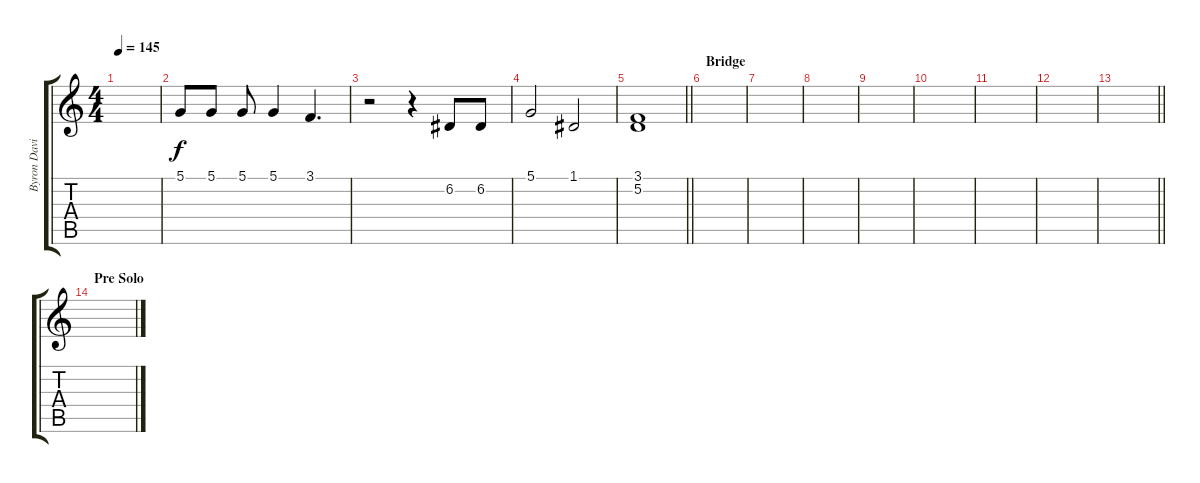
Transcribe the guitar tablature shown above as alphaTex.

\track ("Byron Davis" "Byron Davi") {instrument lead2sawtooth}
\staff {score tabs}
\tuning (D4 A3 F3 C3 G2 C2) {hide}
\ts (4 4)
\tempo 145
\clef g2
\ks c
|
5.1.8 5.1.8 5.1.8 5.1.4 3.1.4{d} |
r.2 r.4 6.2.8 6.2.8 |
5.1.2 1.1.2 |
\barLineRight lightlight
(3.1 5.2).1 |
\section ("" "Bridge")
|
|
|
|
|
|
|
\barLineRight lightlight
|
\section ("" "Pre Solo")
